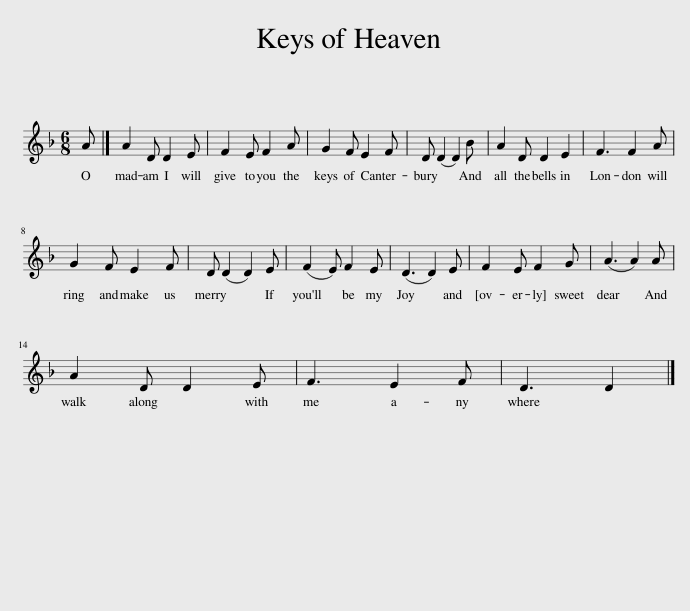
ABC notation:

X:1
L:1/8
M:6/8
I:linebreak $
K:Dmin
V:1 treble
V:1
 A |] A2 D D2 E | F2 E F2 A | G2 F E2 F | D (D2 D2) B | %5
 A2 D D2 E2 | F3 F2 A |$ G2 F E2 F | D (D2 D2) E | (F2 E) F2 E | %10
 (D3 D2) E | F2 E F2 G | (A3 A2) A |$ A2 D D2 E | F3 E2 F | %15
 D3 D2 |] %16
